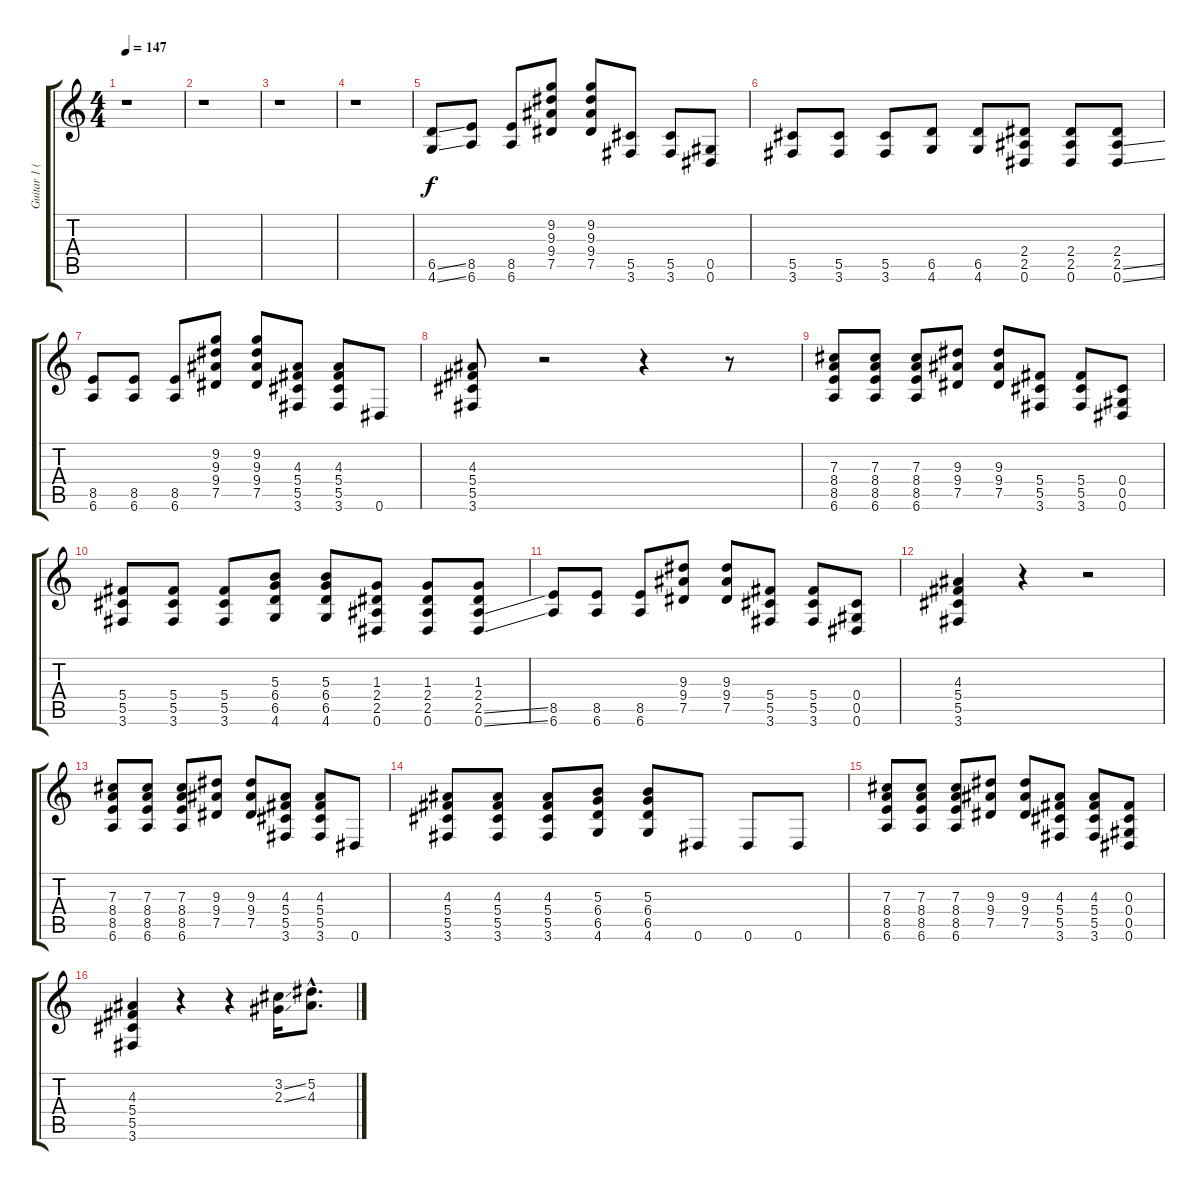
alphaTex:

\track ("Guitar 1 (Dist)" "Guitar 1 (") {instrument distortionguitar}
\staff {score tabs}
\tuning (Eb4 Bb3 Gb3 Db3 Ab2 Eb2) {hide}
\ts (4 4)
\tempo 147
\clef g2
\ks c
r.1{dy f} |
r.1 |
r.1 |
r.1 |
(6.5{ss} 4.6{ss}).8 (8.5 6.6).8 (8.5 6.6).8 (9.2 9.3 9.4 7.5).8 (9.2 9.3 9.4 7.5).8 (5.5 3.6).8 (5.5 3.6).8 (0.5 0.6).8 |
(5.5 3.6).8 (5.5 3.6).8 (5.5 3.6).8 (6.5 4.6).8 (6.5 4.6).8 (2.4 2.5 0.6).8 (2.4 2.5 0.6).8 (2.4 2.5{ss} 0.6{ss}).8 |
(8.5 6.6).8 (8.5 6.6).8 (8.5 6.6).8 (9.2 9.3 9.4 7.5).8 (9.2 9.3 9.4 7.5).8 (4.3 5.4 5.5 3.6).8 (4.3 5.4 5.5 3.6).8 0.6.8 |
(4.3 5.4 5.5 3.6).8 r.2 r.4 r.8 |
(7.3 8.4 8.5 6.6).8 (7.3 8.4 8.5 6.6).8 (7.3 8.4 8.5 6.6).8 (9.3 9.4 7.5).8 (9.3 9.4 7.5).8 (5.4 5.5 3.6).8 (5.4 5.5 3.6).8 (0.4 0.5 0.6).8 |
(5.4 5.5 3.6).8 (5.4 5.5 3.6).8 (5.4 5.5 3.6).8 (5.3 6.4 6.5 4.6).8 (5.3 6.4 6.5 4.6).8 (1.3 2.4 2.5 0.6).8 (1.3 2.4 2.5 0.6).8 (1.3 2.4 2.5{ss} 0.6{ss}).8 |
(8.5 6.6).8 (8.5 6.6).8 (8.5 6.6).8 (9.3 9.4 7.5).8 (9.3 9.4 7.5).8 (5.4 5.5 3.6).8 (5.4 5.5 3.6).8 (0.4 0.5 0.6).8 |
(4.3 5.4 5.5 3.6).4 r.4 r.2 |
(7.3 8.4 8.5 6.6).8 (7.3 8.4 8.5 6.6).8 (7.3 8.4 8.5 6.6).8 (9.3 9.4 7.5).8 (9.3 9.4 7.5).8 (4.3 5.4 5.5 3.6).8 (4.3 5.4 5.5 3.6).8 0.6.8 |
(4.3 5.4 5.5 3.6).8 (4.3 5.4 5.5 3.6).8 (4.3 5.4 5.5 3.6).8 (5.3 6.4 6.5 4.6).8 (5.3 6.4 6.5 4.6).8 0.6.8 0.6.8 0.6.8 |
(7.3 8.4 8.5 6.6).8 (7.3 8.4 8.5 6.6).8 (7.3 8.4 8.5 6.6).8 (9.3 9.4 7.5).8 (9.3 9.4 7.5).8 (4.3 5.4 5.5 3.6).8 (4.3 5.4 5.5 3.6).8 (0.3 0.4 0.5 0.6).8 |
(4.3 5.4 5.5 3.6).4 r.4 r.4 (3.2{ss} 2.3{ss}).16 (5.2{hac} 4.3{hac}).8{d}
